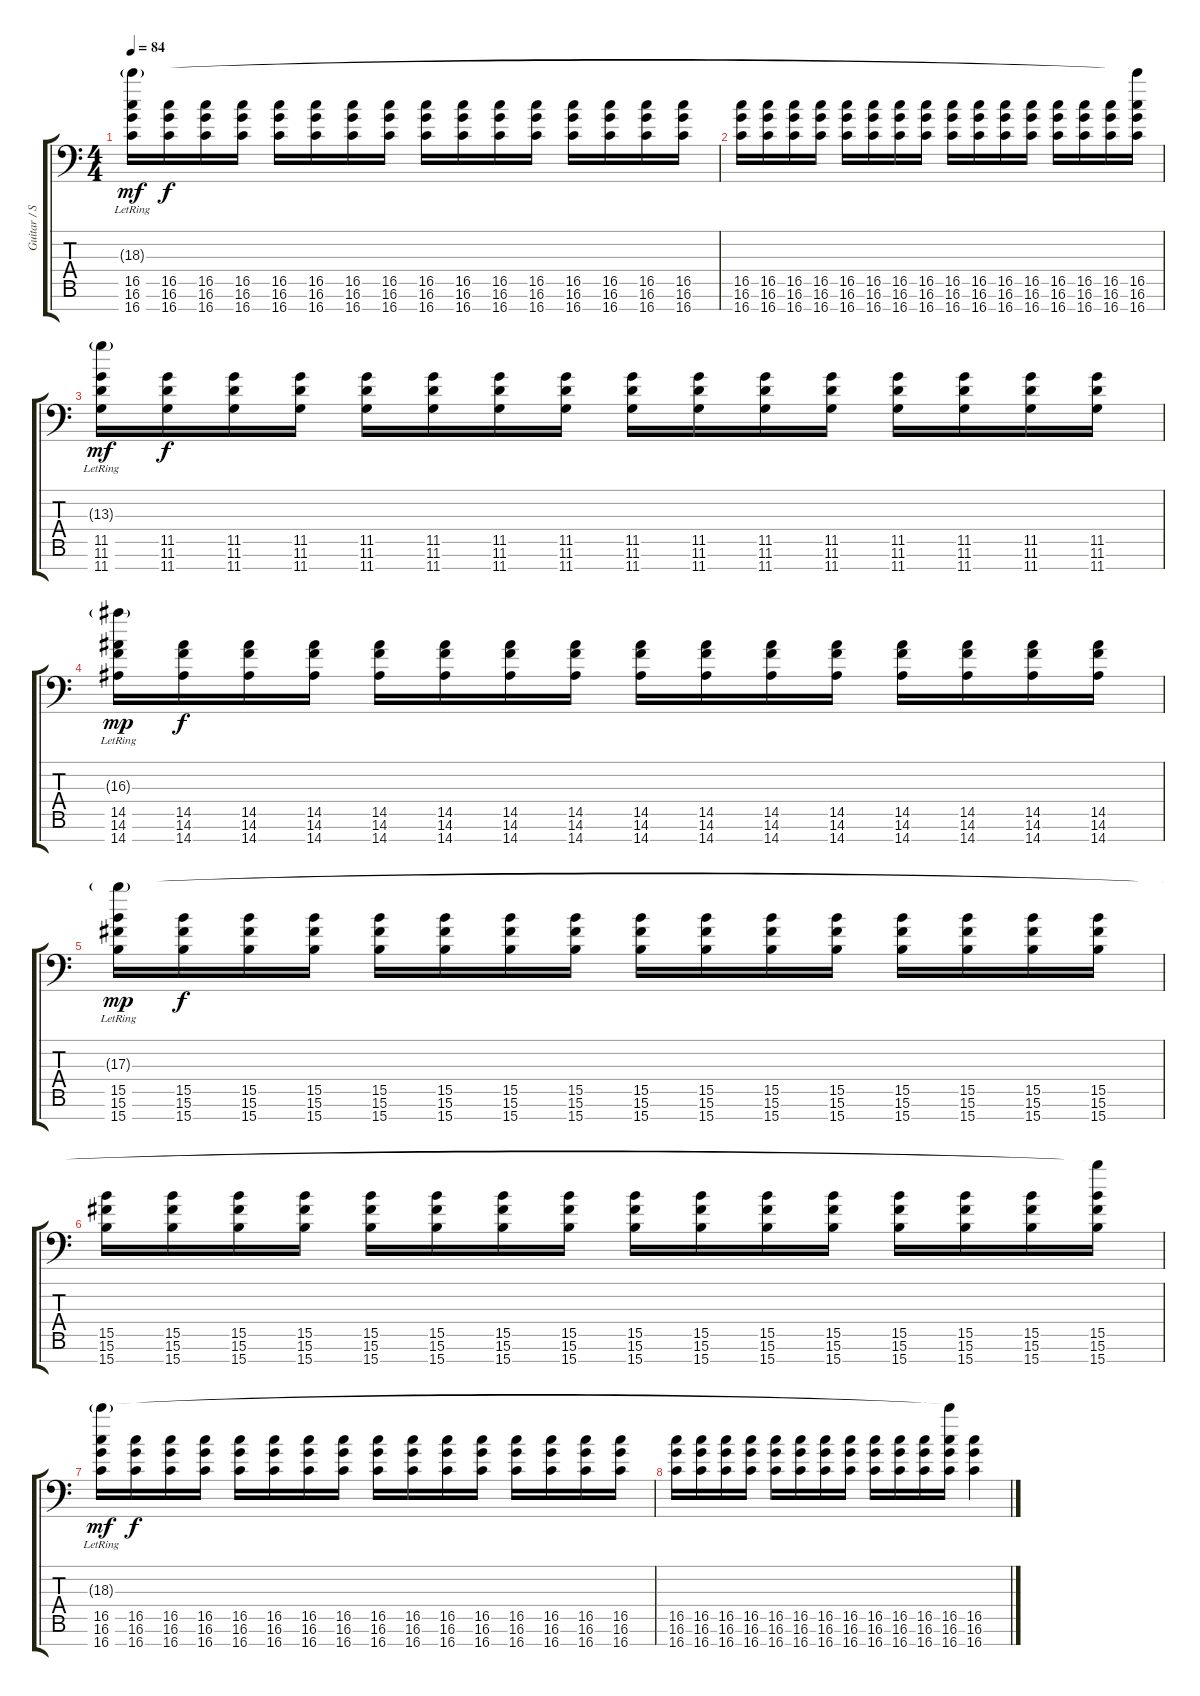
\track ("Guitar / Stef Carpenter" "Guitar / S") {instrument distortionguitar}
\staff {score tabs}
\tuning (Eb4 Bb3 Gb3 Db3 Ab2 Eb2 Ab1) {hide}
\ts (4 4)
\tempo 84
\clef f4
\ks c
(18.3{g lr} 16.5 16.6 16.7).16{dy mf} (16.5 16.6 16.7).16{dy f} (16.5 16.6 16.7).16 (16.5 16.6 16.7).16 (16.5 16.6 16.7).16 (16.5 16.6 16.7).16 (16.5 16.6 16.7).16 (16.5 16.6 16.7).16 (16.5 16.6 16.7).16 (16.5 16.6 16.7).16 (16.5 16.6 16.7).16 (16.5 16.6 16.7).16 (16.5 16.6 16.7).16 (16.5 16.6 16.7).16 (16.5 16.6 16.7).16 (16.5 16.6 16.7).16 |
(16.5 16.6 16.7).16 (16.5 16.6 16.7).16 (16.5 16.6 16.7).16 (16.5 16.6 16.7).16 (16.5 16.6 16.7).16 (16.5 16.6 16.7).16 (16.5 16.6 16.7).16 (16.5 16.6 16.7).16 (16.5 16.6 16.7).16 (16.5 16.6 16.7).16 (16.5 16.6 16.7).16 (16.5 16.6 16.7).16 (16.5 16.6 16.7).16 (16.5 16.6 16.7).16 (16.5 16.6 16.7).16 (18.3{t} 16.5 16.6 16.7).16 |
(13.3{g lr} 11.5 11.6 11.7).16{dy mf} (11.5 11.6 11.7).16{dy f} (11.5 11.6 11.7).16 (11.5 11.6 11.7).16 (11.5 11.6 11.7).16 (11.5 11.6 11.7).16 (11.5 11.6 11.7).16 (11.5 11.6 11.7).16 (11.5 11.6 11.7).16 (11.5 11.6 11.7).16 (11.5 11.6 11.7).16 (11.5 11.6 11.7).16 (11.5 11.6 11.7).16 (11.5 11.6 11.7).16 (11.5 11.6 11.7).16 (11.5 11.6 11.7).16 |
(16.3{g lr} 14.5 14.6 14.7).16{dy mp} (14.5 14.6 14.7).16{dy f} (14.5 14.6 14.7).16 (14.5 14.6 14.7).16 (14.5 14.6 14.7).16 (14.5 14.6 14.7).16 (14.5 14.6 14.7).16 (14.5 14.6 14.7).16 (14.5 14.6 14.7).16 (14.5 14.6 14.7).16 (14.5 14.6 14.7).16 (14.5 14.6 14.7).16 (14.5 14.6 14.7).16 (14.5 14.6 14.7).16 (14.5 14.6 14.7).16 (14.5 14.6 14.7).16 |
(17.3{g lr} 15.5 15.6 15.7).16{dy mp} (15.5 15.6 15.7).16{dy f} (15.5 15.6 15.7).16 (15.5 15.6 15.7).16 (15.5 15.6 15.7).16 (15.5 15.6 15.7).16 (15.5 15.6 15.7).16 (15.5 15.6 15.7).16 (15.5 15.6 15.7).16 (15.5 15.6 15.7).16 (15.5 15.6 15.7).16 (15.5 15.6 15.7).16 (15.5 15.6 15.7).16 (15.5 15.6 15.7).16 (15.5 15.6 15.7).16 (15.5 15.6 15.7).16 |
(15.5 15.6 15.7).16 (15.5 15.6 15.7).16 (15.5 15.6 15.7).16 (15.5 15.6 15.7).16 (15.5 15.6 15.7).16 (15.5 15.6 15.7).16 (15.5 15.6 15.7).16 (15.5 15.6 15.7).16 (15.5 15.6 15.7).16 (15.5 15.6 15.7).16 (15.5 15.6 15.7).16 (15.5 15.6 15.7).16 (15.5 15.6 15.7).16 (15.5 15.6 15.7).16 (15.5 15.6 15.7).16 (17.3{t} 15.5 15.6 15.7).16 |
(18.3{g lr} 16.5 16.6 16.7).16{dy mf} (16.5 16.6 16.7).16{dy f} (16.5 16.6 16.7).16 (16.5 16.6 16.7).16 (16.5 16.6 16.7).16 (16.5 16.6 16.7).16 (16.5 16.6 16.7).16 (16.5 16.6 16.7).16 (16.5 16.6 16.7).16 (16.5 16.6 16.7).16 (16.5 16.6 16.7).16 (16.5 16.6 16.7).16 (16.5 16.6 16.7).16 (16.5 16.6 16.7).16 (16.5 16.6 16.7).16 (16.5 16.6 16.7).16 |
(16.5 16.6 16.7).16 (16.5 16.6 16.7).16 (16.5 16.6 16.7).16 (16.5 16.6 16.7).16 (16.5 16.6 16.7).16 (16.5 16.6 16.7).16 (16.5 16.6 16.7).16 (16.5 16.6 16.7).16 (16.5 16.6 16.7).16 (16.5 16.6 16.7).16 (16.5 16.6 16.7).16 (18.3{t} 16.5 16.6 16.7).16 (16.5{ss} 16.6{ss} 16.7{ss}).4
